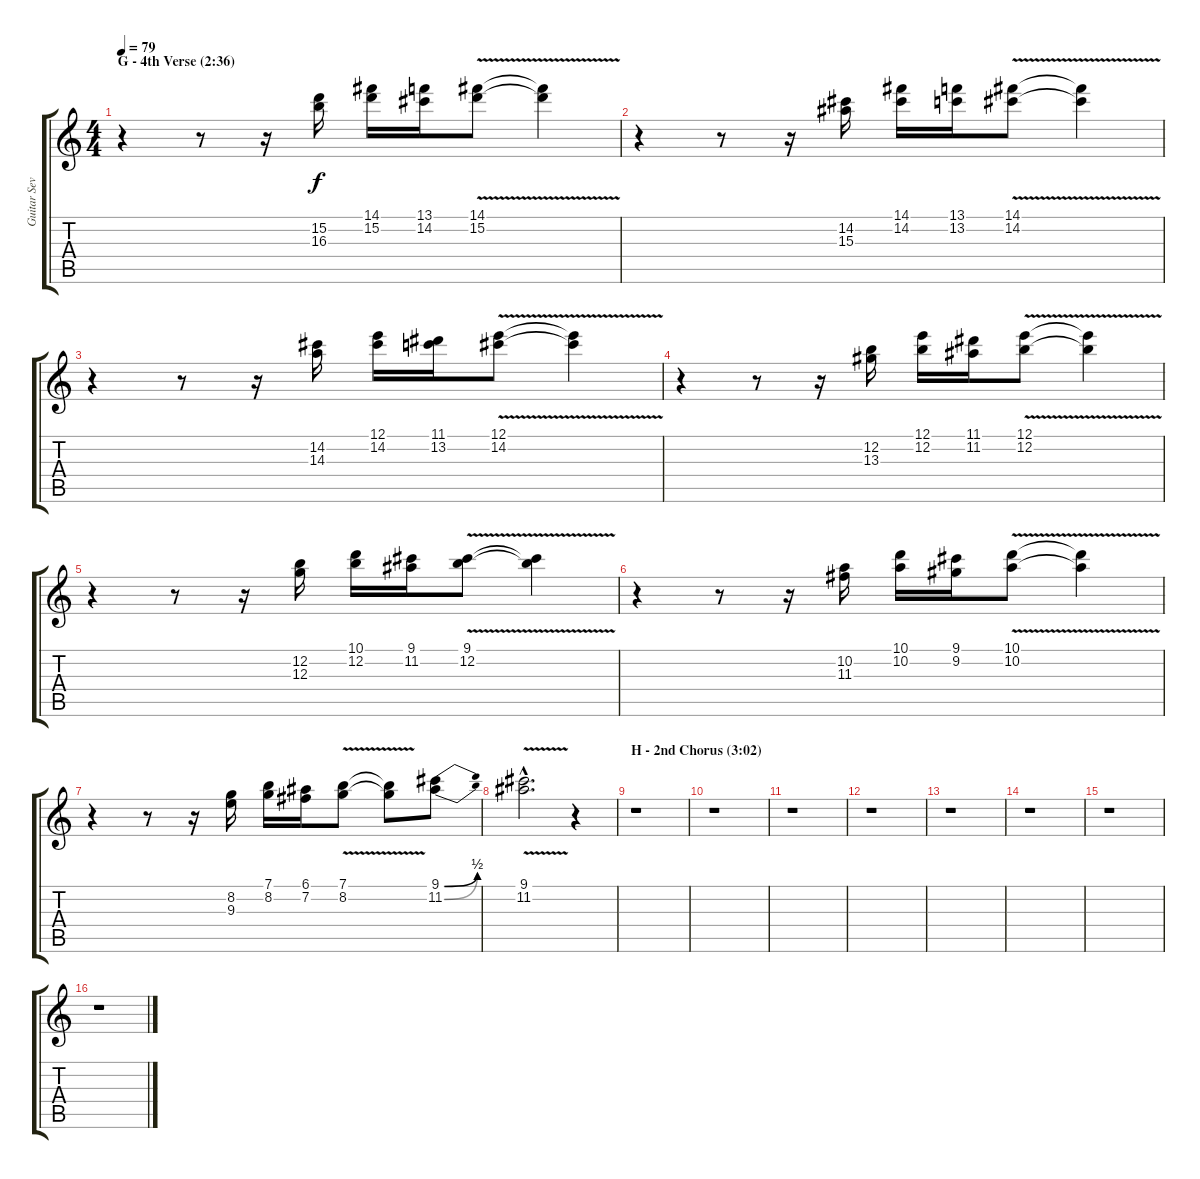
\track ("Guitar Seven" "Guitar Sev") {instrument distortionguitar}
\staff {score tabs}
\tuning (E4 B3 G3 D3 A2 E2) {hide}
\ts (4 4)
\section ("" "G - 4th Verse (2:36)")
\tempo 79
\clef g2
\ks c
r.4{dy f} r.8 r.16 (15.2 16.3).16 (14.1 15.2).16 (13.1 14.2).16 (14.1{v} 15.2{v}).8 (14.1{v t} 15.2{v t}).4 |
r.4 r.8 r.16 (14.2 15.3).16 (14.1 14.2).16 (13.1 13.2).16 (14.1{v} 14.2{v}).8 (14.1{v t} 14.2{v t}).4 |
r.4 r.8 r.16 (14.2 14.3).16 (12.1 14.2).16 (11.1 13.2).16 (12.1{v} 14.2{v}).8 (12.1{v t} 14.2{v t}).4 |
r.4 r.8 r.16 (12.2 13.3).16 (12.1 12.2).16 (11.1 11.2).16 (12.1{v} 12.2{v}).8 (12.1{v t} 12.2{v t}).4 |
r.4 r.8 r.16 (12.2 12.3).16 (10.1 12.2).16 (9.1 11.2).16 (9.1{v} 12.2{v}).8 (9.1{v t} 12.2{v t}).4 |
r.4 r.8 r.16 (10.2 11.3).16 (10.1 10.2).16 (9.1 9.2).16 (10.1{v} 10.2{v}).8 (10.1{v t} 10.2{v t}).4 |
r.4 r.8 r.16 (8.2 9.3).16 (7.1 8.2).16 (6.1 7.2).16 (7.1{v} 8.2{v}).8 (7.1{v t} 8.2{v t}).8 (9.1{be (bend 0 0 60 2)} 11.2{be (bend 0 0 60 2)}).8 |
(9.1{v hac} 11.2{v hac}).2{d} r.4 |
\section ("" "H - 2nd Chorus (3:02)")
r.1 |
r.1 |
r.1 |
r.1 |
r.1 |
r.1 |
r.1 |
r.1
